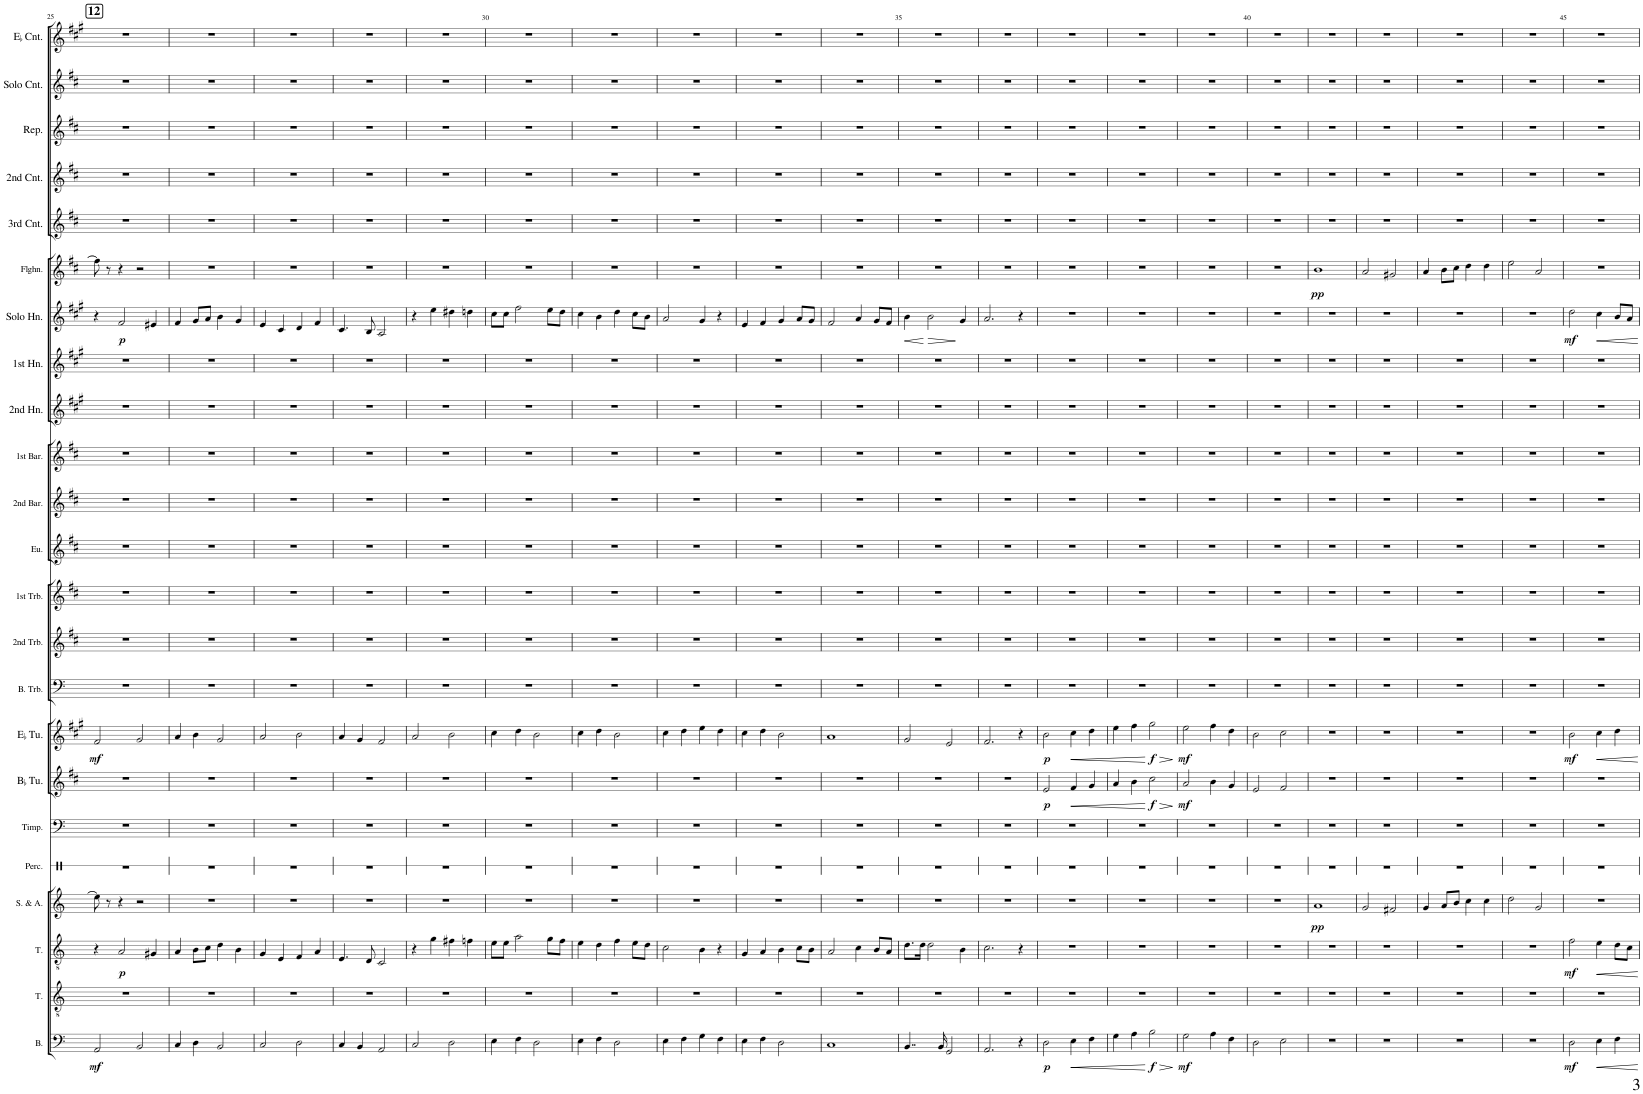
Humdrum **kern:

**kern	**dynam	**kern	**kern	**dynam	**kern	**dynam	**kern	**kern	**kern	**dynam	**kern	**dynam	**kern	**kern	**kern	**kern	**kern	**kern	**kern	**kern	**kern	**dynam	**kern	**dynam	**kern	**kern	**kern	**kern	**kern
*part23	*part23	*part22	*part21	*part21	*part20	*part20	*part19	*part18	*part17	*part17	*part16	*part16	*part15	*part14	*part13	*part12	*part11	*part10	*part9	*part8	*part7	*part7	*part6	*part6	*part5	*part4	*part3	*part2	*part1
*staff23	*staff23	*staff22	*staff21	*staff21	*staff20	*staff20	*staff19	*staff18	*staff17	*staff17	*staff16	*staff16	*staff15	*staff14	*staff13	*staff12	*staff11	*staff10	*staff9	*staff8	*staff7	*staff7	*staff6	*staff6	*staff5	*staff4	*staff3	*staff2	*staff1
*I"Bass	*	*I"Tenor	*I"Tenor	*	*I"Soprano Alto	*	*I"Percussion: Bass Drum, Gong, Cymbal	*I"6 Timpani	*I"BaccidentalFlat Tuba	*	*I"EaccidentalFlat Tuba	*	*I"Bass Trombone	*I"2nd Trombone	*I"1st Trombone	*I"Euphonium	*I"2nd Baritone	*I"1st Baritone	*I"2nd EaccidentalFlat Horn	*I"1st EaccidentalFlat Horn	*I"Solo EaccidentalFlat Horn	*	*I"Flugelhorn	*	*I"3rd BaccidentalFlat Cornet	*I"2nd BaccidentalFlat Cornet	*I"Repiano BaccidentalFlat Cornet	*I"Solo BaccidentalFlat Cornet	*I"EaccidentalFlat Cornet
*I'B.	*	*I'T.	*I'T.	*	*	*	*I'Perc.	*I'Timp.	*I'BaccidentalFlat Tu.	*	*I'EaccidentalFlat Tu.	*	*I'B. Trb.	*I'2nd Trb.	*I'1st Trb.	*I'Eu.	*I'2nd Bar.	*I'1st Bar.	*I'2nd Hn.	*I'1st Hn.	*I'Solo Hn.	*	*I'Flghn.	*	*I'3rd Cnt.	*I'2nd Cnt.	*I'Rep.	*I'Solo Cnt.	*I'EaccidentalFlat Cnt.
!!LO:PB:g=z
*clefF4	*	*clefGv2	*clefGv2	*	*clefG2	*	*clefX	*clefF4	*clefG2	*	*clefG2	*	*clefF4	*clefG2	*clefG2	*clefG2	*clefG2	*clefG2	*clefG2	*clefG2	*clefG2	*	*clefG2	*	*clefG2	*clefG2	*clefG2	*clefG2	*clefG2
*	*	*	*	*	*	*	*	*	*Trd15c26	*	*Trd12c21	*	*	*Trd8c14	*Trd8c14	*Trd8c14	*Trd4c7	*Trd4c7	*Trd5c9	*Trd5c9	*Trd5c9	*	*Trd4c7	*	*Trd1c2	*Trd1c2	*Trd1c2	*Trd1c2	*Trd1c2
*k[]	*	*k[]	*k[]	*	*k[]	*	*k[]	*k[]	*k[f#c#]	*	*k[f#c#g#]	*	*k[]	*k[f#c#]	*k[f#c#]	*k[f#c#]	*k[f#c#]	*k[f#c#]	*k[f#c#g#]	*k[f#c#g#]	*k[f#c#g#]	*	*k[f#c#]	*	*k[f#c#]	*k[f#c#]	*k[f#c#]	*k[f#c#]	*k[f#c#g#]
*M4/4	*	*M4/4	*M4/4	*	*M4/4	*	*M4/4	*M4/4	*M4/4	*	*M4/4	*	*M4/4	*M4/4	*M4/4	*M4/4	*M4/4	*M4/4	*M4/4	*M4/4	*M4/4	*	*M4/4	*	*M4/4	*M4/4	*M4/4	*M4/4	*M4/4
=25	=25	=25	=25	=25	=25	=25	=25	=25	=25	=25	=25	=25	=25	=25	=25	=25	=25	=25	=25	=25	=25	=25	=25	=25	=25	=25	=25	=25	=25
!	!	!	!	!	!	!	!	!	!	!	!	!	!	!	!	!	!	!	!	!	!	!	!	!	!	!	!	!	!LO:TX:a:B:t=12
!	!LO:DY:b	!	!	!	!	!	!	!	!	!	!	!LO:DY:b	!	!	!	!	!	!	!	!	!	!	!	!	!	!	!	!	!
2AA/	mf	1r	4r	.	8ee\]	.	1r	1r	1r	.	2f#/	mf	1r	1r	1r	1r	1r	1r	1r	1r	4r	.	8ff#\]	.	1r	1r	1r	1r	1r
.	.	.	.	.	8r	.	.	.	.	.	.	.	.	.	.	.	.	.	.	.	.	.	8r	.	.	.	.	.	.
!	!	!	!	!LO:DY:b	!	!	!	!	!	!	!	!	!	!	!	!	!	!	!	!	!	!LO:DY:b	!	!	!	!	!	!	!
.	.	.	2A/	p	4r	.	.	.	.	.	.	.	.	.	.	.	.	.	.	.	2f#/	p	4r	.	.	.	.	.	.
2BB/	.	.	.	.	2r	.	.	.	.	.	2g#/	.	.	.	.	.	.	.	.	.	.	.	2r	.	.	.	.	.	.
.	.	.	4G#X/	.	.	.	.	.	.	.	.	.	.	.	.	.	.	.	.	.	4e#X/	.	.	.	.	.	.	.	.
=26	=26	=26	=26	=26	=26	=26	=26	=26	=26	=26	=26	=26	=26	=26	=26	=26	=26	=26	=26	=26	=26	=26	=26	=26	=26	=26	=26	=26	=26
4C/	.	1r	4A/	.	1r	.	1r	1r	1r	.	4a/	.	1r	1r	1r	1r	1r	1r	1r	1r	4f#/	.	1r	.	1r	1r	1r	1r	1r
4D\	.	.	8B\L	.	.	.	.	.	.	.	4b\	.	.	.	.	.	.	.	.	.	8g#/L	.	.	.	.	.	.	.	.
.	.	.	8c\J	.	.	.	.	.	.	.	.	.	.	.	.	.	.	.	.	.	8a/J	.	.	.	.	.	.	.	.
2BB/	.	.	4d\	.	.	.	.	.	.	.	2g#/	.	.	.	.	.	.	.	.	.	4b\	.	.	.	.	.	.	.	.
.	.	.	4B\	.	.	.	.	.	.	.	.	.	.	.	.	.	.	.	.	.	4g#/	.	.	.	.	.	.	.	.
=27	=27	=27	=27	=27	=27	=27	=27	=27	=27	=27	=27	=27	=27	=27	=27	=27	=27	=27	=27	=27	=27	=27	=27	=27	=27	=27	=27	=27	=27
2C/	.	1r	4G/	.	1r	.	1r	1r	1r	.	2a/	.	1r	1r	1r	1r	1r	1r	1r	1r	4e/	.	1r	.	1r	1r	1r	1r	1r
.	.	.	4E/	.	.	.	.	.	.	.	.	.	.	.	.	.	.	.	.	.	4c#/	.	.	.	.	.	.	.	.
2D\	.	.	4F/	.	.	.	.	.	.	.	2b\	.	.	.	.	.	.	.	.	.	4d/	.	.	.	.	.	.	.	.
.	.	.	4A/	.	.	.	.	.	.	.	.	.	.	.	.	.	.	.	.	.	4f#/	.	.	.	.	.	.	.	.
=28	=28	=28	=28	=28	=28	=28	=28	=28	=28	=28	=28	=28	=28	=28	=28	=28	=28	=28	=28	=28	=28	=28	=28	=28	=28	=28	=28	=28	=28
4C/	.	1r	4.E/	.	1r	.	1r	1r	1r	.	4a/	.	1r	1r	1r	1r	1r	1r	1r	1r	4.c#/	.	1r	.	1r	1r	1r	1r	1r
4BB/	.	.	.	.	.	.	.	.	.	.	4g#/	.	.	.	.	.	.	.	.	.	.	.	.	.	.	.	.	.	.
.	.	.	8D/	.	.	.	.	.	.	.	.	.	.	.	.	.	.	.	.	.	8B/	.	.	.	.	.	.	.	.
2AA/	.	.	2C/	.	.	.	.	.	.	.	2f#/	.	.	.	.	.	.	.	.	.	2A/	.	.	.	.	.	.	.	.
=29	=29	=29	=29	=29	=29	=29	=29	=29	=29	=29	=29	=29	=29	=29	=29	=29	=29	=29	=29	=29	=29	=29	=29	=29	=29	=29	=29	=29	=29
2C/	.	1r	4r	.	1r	.	1r	1r	1r	.	2a/	.	1r	1r	1r	1r	1r	1r	1r	1r	4r	.	1r	.	1r	1r	1r	1r	1r
.	.	.	4g\	.	.	.	.	.	.	.	.	.	.	.	.	.	.	.	.	.	4ee\	.	.	.	.	.	.	.	.
2D\	.	.	4f#X\	.	.	.	.	.	.	.	2b\	.	.	.	.	.	.	.	.	.	4dd#X\	.	.	.	.	.	.	.	.
.	.	.	4fn\	.	.	.	.	.	.	.	.	.	.	.	.	.	.	.	.	.	4ddn\	.	.	.	.	.	.	.	.
=30	=30	=30	=30	=30	=30	=30	=30	=30	=30	=30	=30	=30	=30	=30	=30	=30	=30	=30	=30	=30	=30	=30	=30	=30	=30	=30	=30	=30	=30
4E\	.	1r	8e\L	.	1r	.	1r	1r	1r	.	4cc#\	.	1r	1r	1r	1r	1r	1r	1r	1r	8cc#\L	.	1r	.	1r	1r	1r	1r	1r
.	.	.	8e\J	.	.	.	.	.	.	.	.	.	.	.	.	.	.	.	.	.	8cc#\J	.	.	.	.	.	.	.	.
4F\	.	.	2a\	.	.	.	.	.	.	.	4dd\	.	.	.	.	.	.	.	.	.	2ff#\	.	.	.	.	.	.	.	.
2D\	.	.	.	.	.	.	.	.	.	.	2b\	.	.	.	.	.	.	.	.	.	.	.	.	.	.	.	.	.	.
.	.	.	8g\L	.	.	.	.	.	.	.	.	.	.	.	.	.	.	.	.	.	8ee\L	.	.	.	.	.	.	.	.
.	.	.	8f\J	.	.	.	.	.	.	.	.	.	.	.	.	.	.	.	.	.	8dd\J	.	.	.	.	.	.	.	.
=31	=31	=31	=31	=31	=31	=31	=31	=31	=31	=31	=31	=31	=31	=31	=31	=31	=31	=31	=31	=31	=31	=31	=31	=31	=31	=31	=31	=31	=31
4E\	.	1r	4e\	.	1r	.	1r	1r	1r	.	4cc#\	.	1r	1r	1r	1r	1r	1r	1r	1r	4cc#\	.	1r	.	1r	1r	1r	1r	1r
4F\	.	.	4d\	.	.	.	.	.	.	.	4dd\	.	.	.	.	.	.	.	.	.	4b\	.	.	.	.	.	.	.	.
2D\	.	.	4f\	.	.	.	.	.	.	.	2b\	.	.	.	.	.	.	.	.	.	4dd\	.	.	.	.	.	.	.	.
.	.	.	8e\L	.	.	.	.	.	.	.	.	.	.	.	.	.	.	.	.	.	8cc#\L	.	.	.	.	.	.	.	.
.	.	.	8d\J	.	.	.	.	.	.	.	.	.	.	.	.	.	.	.	.	.	8b\J	.	.	.	.	.	.	.	.
=32	=32	=32	=32	=32	=32	=32	=32	=32	=32	=32	=32	=32	=32	=32	=32	=32	=32	=32	=32	=32	=32	=32	=32	=32	=32	=32	=32	=32	=32
4E\	.	1r	2c\	.	1r	.	1r	1r	1r	.	4cc#\	.	1r	1r	1r	1r	1r	1r	1r	1r	2a/	.	1r	.	1r	1r	1r	1r	1r
4F\	.	.	.	.	.	.	.	.	.	.	4dd\	.	.	.	.	.	.	.	.	.	.	.	.	.	.	.	.	.	.
4G\	.	.	4B\	.	.	.	.	.	.	.	4ee\	.	.	.	.	.	.	.	.	.	4g#/	.	.	.	.	.	.	.	.
4F\	.	.	4r	.	.	.	.	.	.	.	4dd\	.	.	.	.	.	.	.	.	.	4r	.	.	.	.	.	.	.	.
=33	=33	=33	=33	=33	=33	=33	=33	=33	=33	=33	=33	=33	=33	=33	=33	=33	=33	=33	=33	=33	=33	=33	=33	=33	=33	=33	=33	=33	=33
4E\	.	1r	4G/	.	1r	.	1r	1r	1r	.	4cc#\	.	1r	1r	1r	1r	1r	1r	1r	1r	4e/	.	1r	.	1r	1r	1r	1r	1r
4F\	.	.	4A/	.	.	.	.	.	.	.	4dd\	.	.	.	.	.	.	.	.	.	4f#/	.	.	.	.	.	.	.	.
2D\	.	.	4B\	.	.	.	.	.	.	.	2b\	.	.	.	.	.	.	.	.	.	4g#/	.	.	.	.	.	.	.	.
.	.	.	8c\L	.	.	.	.	.	.	.	.	.	.	.	.	.	.	.	.	.	8a/L	.	.	.	.	.	.	.	.
.	.	.	8B\J	.	.	.	.	.	.	.	.	.	.	.	.	.	.	.	.	.	8g#/J	.	.	.	.	.	.	.	.
=34	=34	=34	=34	=34	=34	=34	=34	=34	=34	=34	=34	=34	=34	=34	=34	=34	=34	=34	=34	=34	=34	=34	=34	=34	=34	=34	=34	=34	=34
1C	.	1r	2A/	.	1r	.	1r	1r	1r	.	1a	.	1r	1r	1r	1r	1r	1r	1r	1r	2f#/	.	1r	.	1r	1r	1r	1r	1r
.	.	.	4c\	.	.	.	.	.	.	.	.	.	.	.	.	.	.	.	.	.	4a/	.	.	.	.	.	.	.	.
.	.	.	8B/L	.	.	.	.	.	.	.	.	.	.	.	.	.	.	.	.	.	8g#/L	.	.	.	.	.	.	.	.
.	.	.	8A/J	.	.	.	.	.	.	.	.	.	.	.	.	.	.	.	.	.	8f#/J	.	.	.	.	.	.	.	.
=35	=35	=35	=35	=35	=35	=35	=35	=35	=35	=35	=35	=35	=35	=35	=35	=35	=35	=35	=35	=35	=35	=35	=35	=35	=35	=35	=35	=35	=35
!	!	!	!	!	!	!	!	!	!	!	!	!	!	!	!	!	!	!	!	!	!	!LO:HP:b	!	!	!	!	!	!	!
4..BB/	.	1r	8.d\L	.	1r	.	1r	1r	1r	.	2g#/	.	1r	1r	1r	1r	1r	1r	1r	1r	4b\	<	1r	.	1r	1r	1r	1r	1r
.	.	.	16d\Jk	.	.	.	.	.	.	.	.	.	.	.	.	.	.	.	.	.	.	.	.	.	.	.	.	.	.
!	!	!	!	!	!	!	!	!	!	!	!	!	!	!	!	!	!	!	!	!	!	!LO:HP:n=1:b	!	!	!	!	!	!	!
.	.	.	2d\	.	.	.	.	.	.	.	.	.	.	.	.	.	.	.	.	.	2b\	[ >	.	.	.	.	.	.	.
16BB/	.	.	.	.	.	.	.	.	.	.	.	.	.	.	.	.	.	.	.	.	.	.	.	.	.	.	.	.	.
2GG/	.	.	.	.	.	.	.	.	.	.	2e/	.	.	.	.	.	.	.	.	.	.	.	.	.	.	.	.	.	.
.	.	.	4B\	.	.	.	.	.	.	.	.	.	.	.	.	.	.	.	.	.	4g#/	]	.	.	.	.	.	.	.
=36	=36	=36	=36	=36	=36	=36	=36	=36	=36	=36	=36	=36	=36	=36	=36	=36	=36	=36	=36	=36	=36	=36	=36	=36	=36	=36	=36	=36	=36
2.AA/	.	1r	2.c\	.	1r	.	1r	1r	1r	.	2.f#/	.	1r	1r	1r	1r	1r	1r	1r	1r	2.a/	.	1r	.	1r	1r	1r	1r	1r
4r	.	.	4r	.	.	.	.	.	.	.	4r	.	.	.	.	.	.	.	.	.	4r	.	.	.	.	.	.	.	.
=37	=37	=37	=37	=37	=37	=37	=37	=37	=37	=37	=37	=37	=37	=37	=37	=37	=37	=37	=37	=37	=37	=37	=37	=37	=37	=37	=37	=37	=37
!	!LO:DY:b	!	!	!	!	!	!	!	!	!LO:DY:b	!	!LO:DY:b	!	!	!	!	!	!	!	!	!	!	!	!	!	!	!	!	!
2D\	p	1r	1r	.	1r	.	1r	1r	2e/	p	2b\	p	1r	1r	1r	1r	1r	1r	1r	1r	1r	.	1r	.	1r	1r	1r	1r	1r
!	!LO:HP:b	!	!	!	!	!	!	!	!	!LO:HP:b	!	!LO:HP:b	!	!	!	!	!	!	!	!	!	!	!	!	!	!	!	!	!
4E\	<	.	.	.	.	.	.	.	4f#/	<	4cc#\	<	.	.	.	.	.	.	.	.	.	.	.	.	.	.	.	.	.
4F\	.	.	.	.	.	.	.	.	4g/	.	4dd\	.	.	.	.	.	.	.	.	.	.	.	.	.	.	.	.	.	.
=38	=38	=38	=38	=38	=38	=38	=38	=38	=38	=38	=38	=38	=38	=38	=38	=38	=38	=38	=38	=38	=38	=38	=38	=38	=38	=38	=38	=38	=38
4G\	.	1r	1r	.	1r	.	1r	1r	4a/	.	4ee\	.	1r	1r	1r	1r	1r	1r	1r	1r	1r	.	1r	.	1r	1r	1r	1r	1r
4A\	.	.	.	.	.	.	.	.	4b\	.	4ff#\	.	.	.	.	.	.	.	.	.	.	.	.	.	.	.	.	.	.
!	!LO:HP:n=1:b	!	!	!	!	!	!	!	!	!LO:HP:n=1:b	!	!LO:HP:n=1:b	!	!	!	!	!	!	!	!	!	!	!	!	!	!	!	!	!
!	!LO:DY:n=1:b	!	!	!	!	!	!	!	!	!LO:DY:n=1:b	!	!LO:DY:n=1:b	!	!	!	!	!	!	!	!	!	!	!	!	!	!	!	!	!
2B\	[ > f	.	.	.	.	.	.	.	2cc#\	[ > f	2gg#\	[ > f	.	.	.	.	.	.	.	.	.	.	.	.	.	.	.	.	.
.	]	.	.	.	.	.	.	.	.	]	.	]	.	.	.	.	.	.	.	.	.	.	.	.	.	.	.	.	.
=39	=39	=39	=39	=39	=39	=39	=39	=39	=39	=39	=39	=39	=39	=39	=39	=39	=39	=39	=39	=39	=39	=39	=39	=39	=39	=39	=39	=39	=39
!	!LO:DY:b	!	!	!	!	!	!	!	!	!LO:DY:b	!	!LO:DY:b	!	!	!	!	!	!	!	!	!	!	!	!	!	!	!	!	!
2G\	mf	1r	1r	.	1r	.	1r	1r	2a/	mf	2ee\	mf	1r	1r	1r	1r	1r	1r	1r	1r	1r	.	1r	.	1r	1r	1r	1r	1r
4A\	.	.	.	.	.	.	.	.	4b\	.	4ff#\	.	.	.	.	.	.	.	.	.	.	.	.	.	.	.	.	.	.
4F\	.	.	.	.	.	.	.	.	4g/	.	4dd\	.	.	.	.	.	.	.	.	.	.	.	.	.	.	.	.	.	.
=40	=40	=40	=40	=40	=40	=40	=40	=40	=40	=40	=40	=40	=40	=40	=40	=40	=40	=40	=40	=40	=40	=40	=40	=40	=40	=40	=40	=40	=40
2D\	.	1r	1r	.	1r	.	1r	1r	2e/	.	2b\	.	1r	1r	1r	1r	1r	1r	1r	1r	1r	.	1r	.	1r	1r	1r	1r	1r
2E\	.	.	.	.	.	.	.	.	2f#/	.	2cc#\	.	.	.	.	.	.	.	.	.	.	.	.	.	.	.	.	.	.
=41	=41	=41	=41	=41	=41	=41	=41	=41	=41	=41	=41	=41	=41	=41	=41	=41	=41	=41	=41	=41	=41	=41	=41	=41	=41	=41	=41	=41	=41
!	!	!	!	!	!	!LO:DY:b	!	!	!	!	!	!	!	!	!	!	!	!	!	!	!	!	!	!LO:DY:b	!	!	!	!	!
1r	.	1r	1r	.	1a	pp	1r	1r	1r	.	1r	.	1r	1r	1r	1r	1r	1r	1r	1r	1r	.	1b	pp	1r	1r	1r	1r	1r
=42	=42	=42	=42	=42	=42	=42	=42	=42	=42	=42	=42	=42	=42	=42	=42	=42	=42	=42	=42	=42	=42	=42	=42	=42	=42	=42	=42	=42	=42
1r	.	1r	1r	.	2g/	.	1r	1r	1r	.	1r	.	1r	1r	1r	1r	1r	1r	1r	1r	1r	.	2a/	.	1r	1r	1r	1r	1r
.	.	.	.	.	2f#X/	.	.	.	.	.	.	.	.	.	.	.	.	.	.	.	.	.	2g#X/	.	.	.	.	.	.
=43	=43	=43	=43	=43	=43	=43	=43	=43	=43	=43	=43	=43	=43	=43	=43	=43	=43	=43	=43	=43	=43	=43	=43	=43	=43	=43	=43	=43	=43
1r	.	1r	1r	.	4g/	.	1r	1r	1r	.	1r	.	1r	1r	1r	1r	1r	1r	1r	1r	1r	.	4a/	.	1r	1r	1r	1r	1r
.	.	.	.	.	8a/L	.	.	.	.	.	.	.	.	.	.	.	.	.	.	.	.	.	8b\L	.	.	.	.	.	.
.	.	.	.	.	8b/J	.	.	.	.	.	.	.	.	.	.	.	.	.	.	.	.	.	8cc#\J	.	.	.	.	.	.
.	.	.	.	.	4cc\	.	.	.	.	.	.	.	.	.	.	.	.	.	.	.	.	.	4dd\	.	.	.	.	.	.
.	.	.	.	.	4cc\	.	.	.	.	.	.	.	.	.	.	.	.	.	.	.	.	.	4dd\	.	.	.	.	.	.
=44	=44	=44	=44	=44	=44	=44	=44	=44	=44	=44	=44	=44	=44	=44	=44	=44	=44	=44	=44	=44	=44	=44	=44	=44	=44	=44	=44	=44	=44
1r	.	1r	1r	.	2dd\	.	1r	1r	1r	.	1r	.	1r	1r	1r	1r	1r	1r	1r	1r	1r	.	2ee\	.	1r	1r	1r	1r	1r
.	.	.	.	.	2g/	.	.	.	.	.	.	.	.	.	.	.	.	.	.	.	.	.	2a/	.	.	.	.	.	.
=45	=45	=45	=45	=45	=45	=45	=45	=45	=45	=45	=45	=45	=45	=45	=45	=45	=45	=45	=45	=45	=45	=45	=45	=45	=45	=45	=45	=45	=45
!	!LO:DY:b	!	!	!LO:DY:b	!	!	!	!	!	!	!	!LO:DY:b	!	!	!	!	!	!	!	!	!	!LO:DY:b	!	!	!	!	!	!	!
2D\	mf	1r	2f\	mf	1r	.	1r	1r	1r	.	2b\	mf	1r	1r	1r	1r	1r	1r	1r	1r	2dd\	mf	1r	.	1r	1r	1r	1r	1r
4E\	.	.	4e\	.	.	.	.	.	.	.	4cc#\	.	.	.	.	.	.	.	.	.	4cc#\	.	.	.	.	.	.	.	.
4F\	.	.	8d\L	.	.	.	.	.	.	.	4dd\	.	.	.	.	.	.	.	.	.	8b/L	.	.	.	.	.	.	.	.
.	.	.	8c\J	.	.	.	.	.	.	.	.	.	.	.	.	.	.	.	.	.	8a/J	.	.	.	.	.	.	.	.
=	=	=	=	=	=	=	=	=	=	=	=	=	=	=	=	=	=	=	=	=	=	=	=	=	=	=	=	=	=
*-	*-	*-	*-	*-	*-	*-	*-	*-	*-	*-	*-	*-	*-	*-	*-	*-	*-	*-	*-	*-	*-	*-	*-	*-	*-	*-	*-	*-	*-
